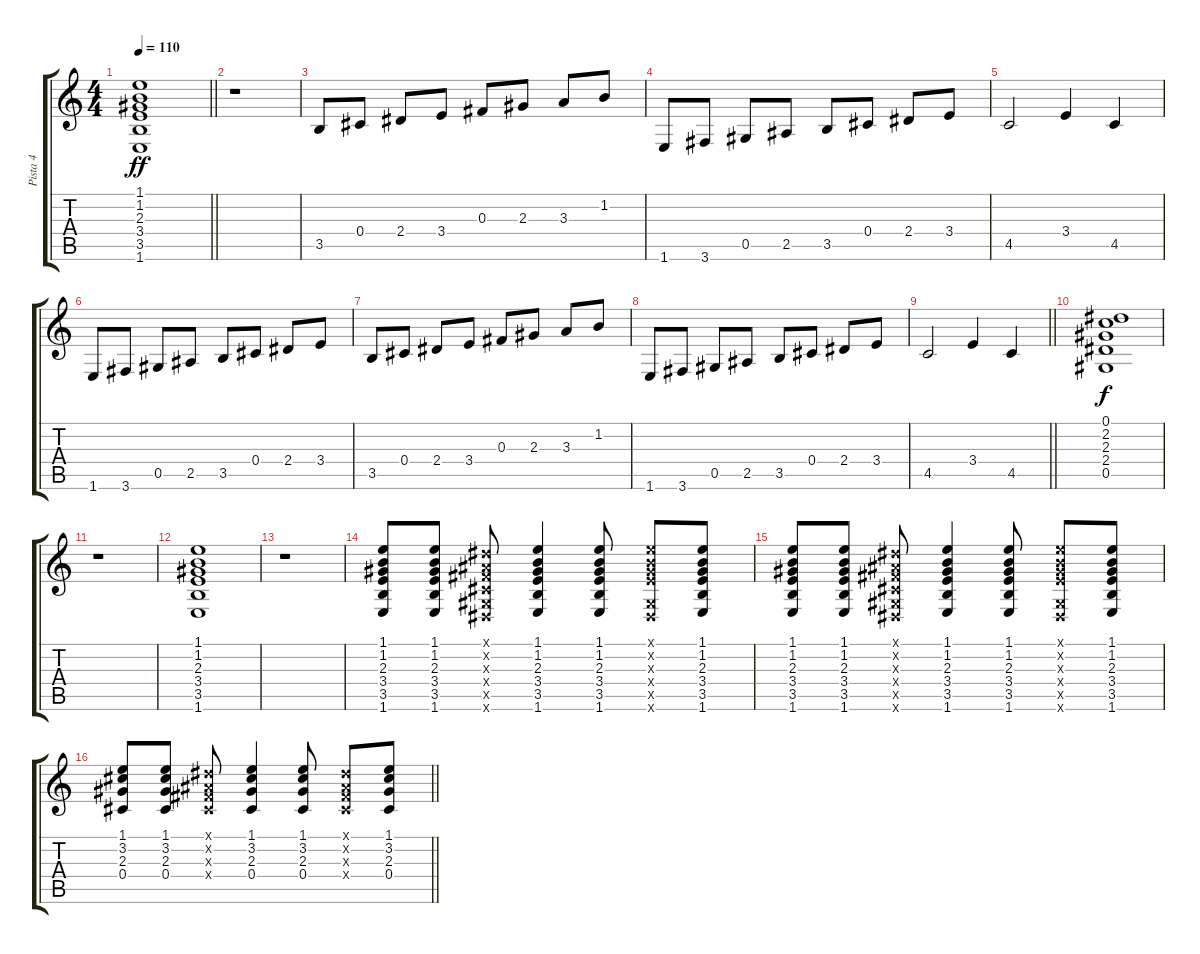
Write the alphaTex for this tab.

\track ("Pista 4" "Pista 4") {instrument acousticguitarsteel}
\staff {score tabs}
\tuning (Eb4 Bb3 Gb3 Db3 Ab2 Eb2) {hide}
\ts (4 4)
\tempo 110
\clef g2
\barLineRight lightlight
\ks c
(1.1 1.2 2.3 3.4 3.5 1.6).1{dy ff} |
r.1 |
3.5.8 0.4.8 2.4.8 3.4.8 0.3.8 2.3.8 3.3.8 1.2.8 |
1.6.8 3.6.8 0.5.8 2.5.8 3.5.8 0.4.8 2.4.8 3.4.8 |
4.5.2 3.4.4 4.5.4 |
1.6.8 3.6.8 0.5.8 2.5.8 3.5.8 0.4.8 2.4.8 3.4.8 |
3.5.8 0.4.8 2.4.8 3.4.8 0.3.8 2.3.8 3.3.8 1.2.8 |
1.6.8 3.6.8 0.5.8 2.5.8 3.5.8 0.4.8 2.4.8 3.4.8 |
\barLineRight lightlight
4.5.2 3.4.4 4.5.4 |
(0.1 2.2 2.3 2.4 0.5).1{dy f} |
r.1 |
(1.1 1.2 2.3 3.4 3.5 1.6).1 |
r.1 |
(1.1 1.2 2.3 3.4 3.5 1.6).8 (1.1 1.2 2.3 3.4 3.5 1.6).8 (0.1{x} 0.2{x} 0.3{x} 0.4{x} 0.5{x} 0.6{x}).8 (1.1 1.2 2.3 3.4 3.5 1.6).4 (1.1 1.2 2.3 3.4 3.5 1.6).8 (1.1{x} 1.2{x} 2.3{x} 3.4{x} 0.5{x} 0.6{x}).8 (1.1 1.2 2.3 3.4 3.5 1.6).8 |
(1.1 1.2 2.3 3.4 3.5 1.6).8 (1.1 1.2 2.3 3.4 3.5 1.6).8 (0.1{x} 0.2{x} 0.3{x} 0.4{x} 0.5{x} 0.6{x}).8 (1.1 1.2 2.3 3.4 3.5 1.6).4 (1.1 1.2 2.3 3.4 3.5 1.6).8 (1.1{x} 1.2{x} 2.3{x} 3.4{x} 0.5{x} 0.6{x}).8 (1.1 1.2 2.3 3.4 3.5 1.6).8 |
\barLineRight lightlight
(1.1 3.2 2.3 0.4).8 (1.1 3.2 2.3 0.4).8 (0.1{x} 0.2{x} 0.3{x} 0.4{x}).8 (1.1 3.2 2.3 0.4).4 (1.1 3.2 2.3 0.4).8 (0.1{x} 0.2{x} 0.3{x} 0.4{x}).8 (1.1 3.2 2.3 0.4).8
